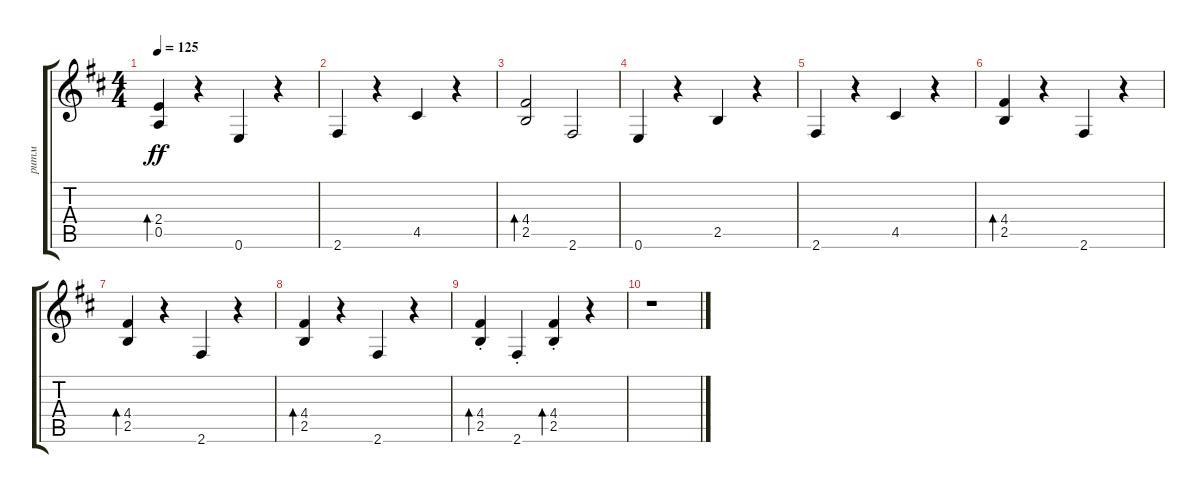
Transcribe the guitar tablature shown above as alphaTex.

\track ("ритм" "ритм") {instrument acousticguitarsteel}
\staff {score tabs}
\tuning (E4 B3 G3 D3 A2 E2) {hide}
\ts (4 4)
\tempo 125
\clef g2
\ks bminor
(2.4 0.5).4{bd 60 dy ff} r.4 0.6.4 r.4 |
2.6.4 r.4 4.5.4 r.4 |
(4.4 2.5).2{bd 60} 2.6.2 |
0.6.4 r.4 2.5.4 r.4 |
2.6.4 r.4 4.5.4 r.4 |
(4.4 2.5).4{bd 60} r.4 2.6.4 r.4 |
(4.4 2.5).4{bd 60} r.4 2.6.4 r.4 |
(4.4 2.5).4{bd 60} r.4 2.6.4 r.4 |
(4.4{st} 2.5{st}).4{bd 60} 2.6{st}.4 (4.4{st} 2.5{st}).4{bd 60} r.4 |
r.1
